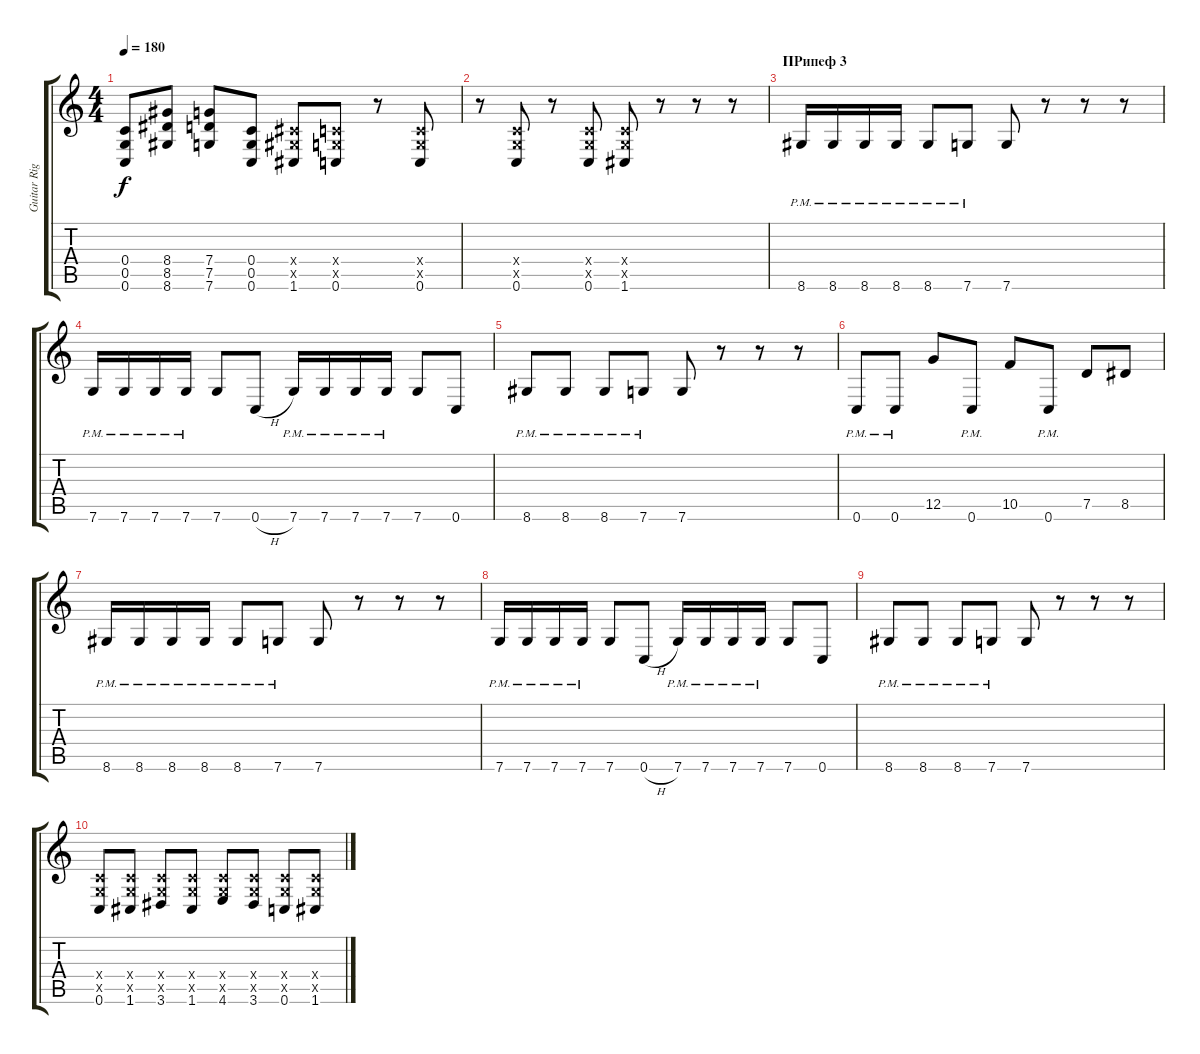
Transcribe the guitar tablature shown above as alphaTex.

\track ("Guitar Right" "Guitar Rig") {instrument distortionguitar}
\staff {score tabs}
\tuning (D4 A3 F3 C3 G2 C2) {hide}
\ts (4 4)
\tempo 180
\clef g2
\ks c
(0.4 0.5 0.6).8{dy f} (8.4 8.5 8.6).8 (7.4 7.5 7.6).8 (0.4 0.5 0.6).8 (1.4{x} 1.5{x} 1.6).8 (0.4{x} 0.5{x} 0.6).8 r.8 (0.4{x} 0.5{x} 0.6).8 |
r.8 (0.4{x} 0.5{x} 0.6).8 r.8 (0.4{x} 0.5{x} 0.6).8 (0.4{x} 0.5{x} 1.6).8 r.8 r.8 r.8 |
\section ("" "ПРипеф 3")
8.6{pm}.16 8.6{pm}.16 8.6{pm}.16 8.6{pm}.16 8.6{pm}.8 7.6{pm}.8 7.6.8 r.8 r.8 r.8 |
7.6{pm}.16 7.6{pm}.16 7.6{pm}.16 7.6{pm}.16 7.6.8 0.6{h}.8 7.6{pm}.16 7.6{pm}.16 7.6{pm}.16 7.6{pm}.16 7.6.8 0.6.8 |
8.6{pm}.8 8.6{pm}.8 8.6{pm}.8 7.6{pm}.8 7.6.8 r.8 r.8 r.8 |
0.6{pm}.8 0.6{pm}.8 12.5.8 0.6{pm}.8 10.5.8 0.6{pm}.8 7.5.8 8.5.8 |
8.6{pm}.16 8.6{pm}.16 8.6{pm}.16 8.6{pm}.16 8.6{pm}.8 7.6{pm}.8 7.6.8 r.8 r.8 r.8 |
7.6{pm}.16 7.6{pm}.16 7.6{pm}.16 7.6{pm}.16 7.6.8 0.6{h}.8 7.6{pm}.16 7.6{pm}.16 7.6{pm}.16 7.6{pm}.16 7.6.8 0.6.8 |
8.6{pm}.8 8.6{pm}.8 8.6{pm}.8 7.6{pm}.8 7.6.8 r.8 r.8 r.8 |
(0.4{x} 0.5{x} 0.6).8 (0.4{x} 0.5{x} 1.6).8 (0.4{x} 0.5{x} 3.6).8 (0.4{x} 0.5{x} 1.6).8 (0.4{x} 0.5{x} 4.6).8 (0.4{x} 0.5{x} 3.6).8 (0.4{x} 0.5{x} 0.6).8 (0.4{x} 0.5{x} 1.6).8
